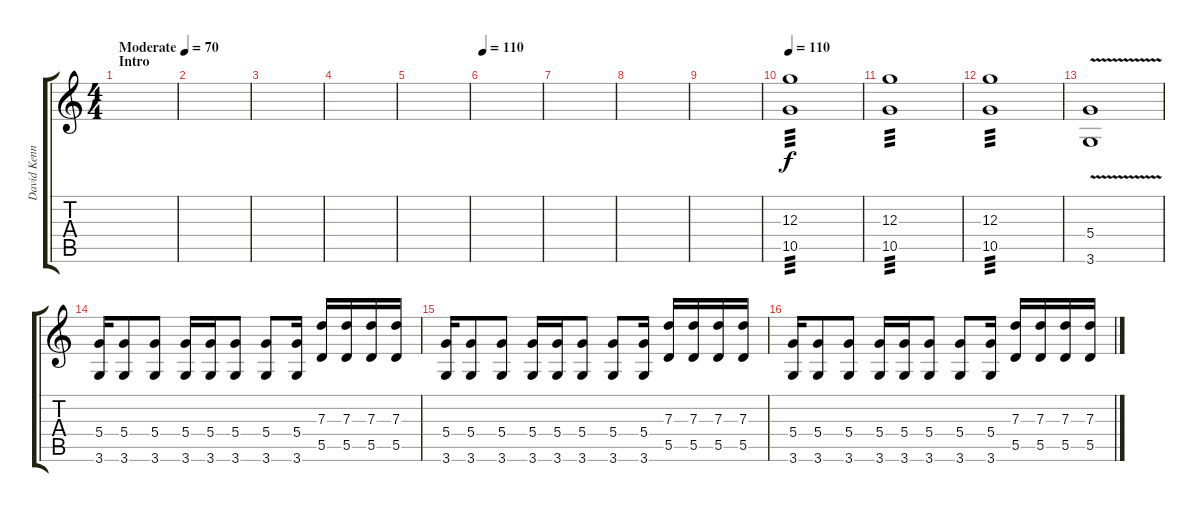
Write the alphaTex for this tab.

\track ("David Kennedy (Distortion)" "David Kenn") {instrument distortionguitar}
\staff {score tabs}
\tuning (E4 B3 G3 D3 A2 E2) {hide}
\ts (4 4)
\section ("" "Intro")
\tempo (70 "Moderate")
\clef g2
\ks c
|
|
|
|
|
\tempo 110
|
|
|
|
\tempo 110
(12.3 10.5).1{tp 3} |
(12.3 10.5).1{tp 3} |
(12.3 10.5).1{tp 3} |
(5.4{v} 3.6).1 |
(5.4 3.6).16 (5.4 3.6).8 (5.4 3.6).8 (5.4 3.6).16 (5.4 3.6).16 (5.4 3.6).8 (5.4 3.6).8 (5.4 3.6).16 (7.3 5.5).16 (7.3 5.5).16 (7.3 5.5).16 (7.3 5.5).16 |
(5.4 3.6).16 (5.4 3.6).8 (5.4 3.6).8 (5.4 3.6).16 (5.4 3.6).16 (5.4 3.6).8 (5.4 3.6).8 (5.4 3.6).16 (7.3 5.5).16 (7.3 5.5).16 (7.3 5.5).16 (7.3 5.5).16 |
(5.4 3.6).16 (5.4 3.6).8 (5.4 3.6).8 (5.4 3.6).16 (5.4 3.6).16 (5.4 3.6).8 (5.4 3.6).8 (5.4 3.6).16 (7.3 5.5).16 (7.3 5.5).16 (7.3 5.5).16 (7.3 5.5).16
